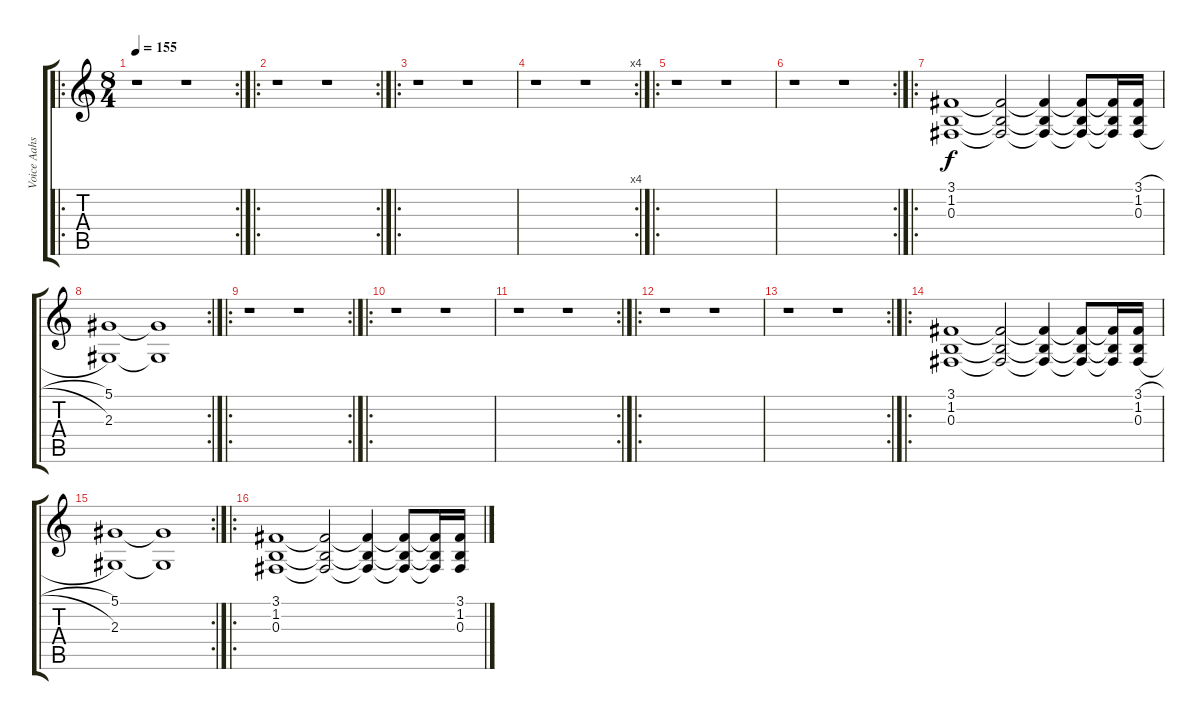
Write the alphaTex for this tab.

\track ("Voice Aahs" "Voice Aahs") {instrument choiraahs}
\staff {score tabs}
\tuning (Eb4 Bb3 Gb3 Db3 Ab2 Eb2) {hide}
\ro
\rc 2
\ts (8 4)
\tempo 155
\clef g2
\ks c
r.1{dy f instrument choiraahs} r.1 |
\ro
\rc 2
r.1 r.1 |
\ro
r.1 r.1 |
\rc 4
r.1 r.1 |
\ro
r.1 r.1 |
\rc 2
r.1 r.1 |
\ro
(3.1 1.2 0.3).1 (3.1{t} 1.2{t} 0.3{t}).2 (3.1{t} 1.2{t} 0.3{t}).4 (3.1{t} 1.2{t} 0.3{t}).8 (3.1{t} 1.2{t} 0.3{t}).16 (3.1{h} 1.2 0.3{h}).16 |
\rc 2
(5.1 2.3).1 (5.1{t} 2.3{t}).1 |
\ro
\rc 2
r.1 r.1 |
\ro
r.1 r.1 |
\rc 2
r.1 r.1 |
\ro
r.1 r.1 |
\rc 2
r.1 r.1 |
\ro
(3.1 1.2 0.3).1 (3.1{t} 1.2{t} 0.3{t}).2 (3.1{t} 1.2{t} 0.3{t}).4 (3.1{t} 1.2{t} 0.3{t}).8 (3.1{t} 1.2{t} 0.3{t}).16 (3.1{h} 1.2 0.3{h}).16 |
\rc 2
(5.1 2.3).1 (5.1{t} 2.3{t}).1 |
\ro
(3.1 1.2 0.3).1 (3.1{t} 1.2{t} 0.3{t}).2 (3.1{t} 1.2{t} 0.3{t}).4 (3.1{t} 1.2{t} 0.3{t}).8 (3.1{t} 1.2{t} 0.3{t}).16 (3.1{h} 1.2 0.3{h}).16
